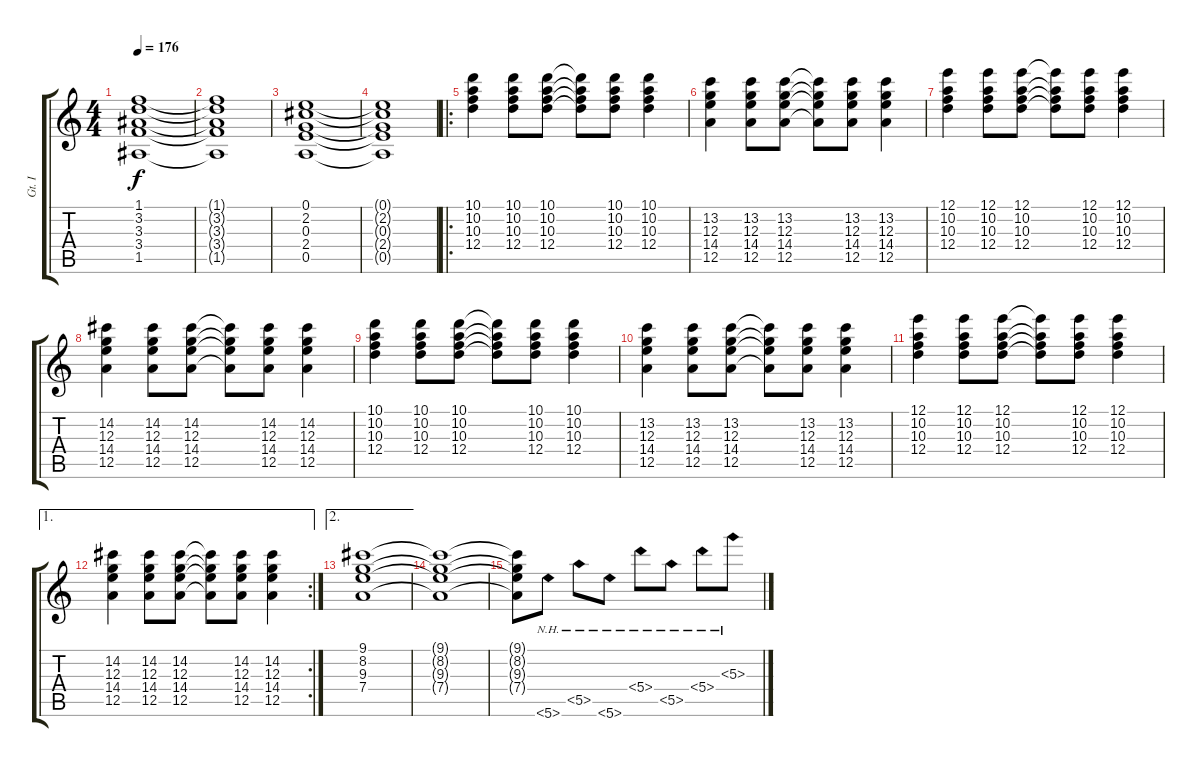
\track ("Gt. I" "Gt. I") {instrument distortionguitar}
\staff {score tabs}
\tuning (E4 B3 G3 D3 A2 E2) {hide}
\ts (4 4)
\tempo 176
\clef g2
\ks c
(1.1 3.2 3.3 3.4 1.5).1{dy f} |
(1.1{t} 3.2{t} 3.3{t} 3.4{t} 1.5{t}).1 |
(0.1 2.2 0.3 2.4 0.5).1 |
(0.1{t} 2.2{t} 0.3{t} 2.4{t} 0.5{t}).1 |
\ro
(10.1 10.2 10.3 12.4).4 (10.1 10.2 10.3 12.4).8 (10.1 10.2 10.3 12.4).8 (10.1{t} 10.2{t} 10.3{t} 12.4{t}).8 (10.1 10.2 10.3 12.4).8 (10.1 10.2 10.3 12.4).4 |
(13.2 12.3 14.4 12.5).4 (13.2 12.3 14.4 12.5).8 (13.2 12.3 14.4 12.5).8 (13.2{t} 12.3{t} 14.4{t} 12.5{t}).8 (13.2 12.3 14.4 12.5).8 (13.2 12.3 14.4 12.5).4 |
(12.1 10.2 10.3 12.4).4 (12.1 10.2 10.3 12.4).8 (12.1 10.2 10.3 12.4).8 (12.1{t} 10.2{t} 10.3{t} 12.4{t}).8 (12.1 10.2 10.3 12.4).8 (12.1 10.2 10.3 12.4).4 |
(14.2 12.3 14.4 12.5).4 (14.2 12.3 14.4 12.5).8 (14.2 12.3 14.4 12.5).8 (14.2{t} 12.3{t} 14.4{t} 12.5{t}).8 (14.2 12.3 14.4 12.5).8 (14.2 12.3 14.4 12.5).4 |
(10.1 10.2 10.3 12.4).4 (10.1 10.2 10.3 12.4).8 (10.1 10.2 10.3 12.4).8 (10.1{t} 10.2{t} 10.3{t} 12.4{t}).8 (10.1 10.2 10.3 12.4).8 (10.1 10.2 10.3 12.4).4 |
(13.2 12.3 14.4 12.5).4 (13.2 12.3 14.4 12.5).8 (13.2 12.3 14.4 12.5).8 (13.2{t} 12.3{t} 14.4{t} 12.5{t}).8 (13.2 12.3 14.4 12.5).8 (13.2 12.3 14.4 12.5).4 |
(12.1 10.2 10.3 12.4).4 (12.1 10.2 10.3 12.4).8 (12.1 10.2 10.3 12.4).8 (12.1{t} 10.2{t} 10.3{t} 12.4{t}).8 (12.1 10.2 10.3 12.4).8 (12.1 10.2 10.3 12.4).4 |
\ae 1
\rc 2
(14.2 12.3 14.4 12.5).4 (14.2 12.3 14.4 12.5).8 (14.2 12.3 14.4 12.5).8 (14.2{t} 12.3{t} 14.4{t} 12.5{t}).8 (14.2 12.3 14.4 12.5).8 (14.2 12.3 14.4 12.5).4 |
\ae 2
(9.1 8.2 9.3 7.4).1 |
(9.1{t} 8.2{t} 9.3{t} 7.4{t}).1 |
(9.1{t} 8.2{t} 9.3{t} 7.4{t}).8 5.6{nh}.8 5.5{nh}.8 5.6{nh}.8 5.4{nh}.8 5.5{nh}.8 5.4{nh}.8 5.3{nh}.8
